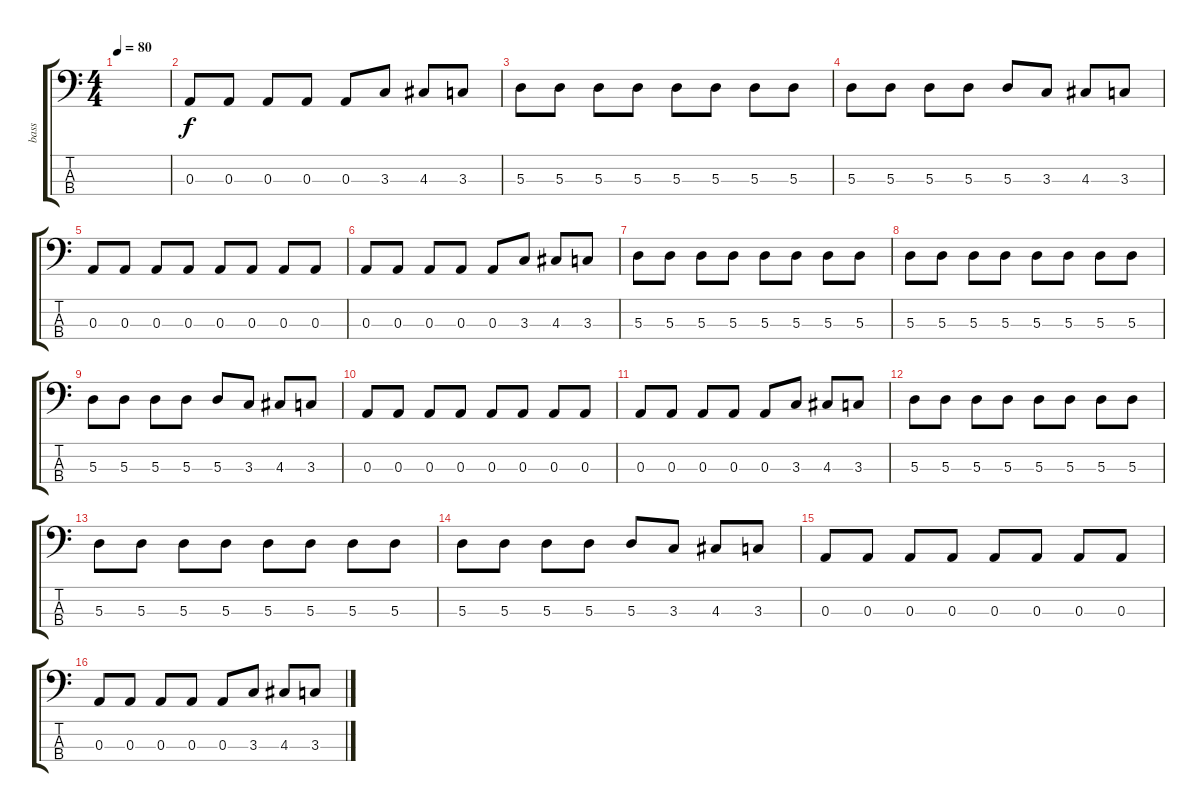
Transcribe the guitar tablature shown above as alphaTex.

\track ("bass" "bass") {instrument electricbassfinger}
\staff {score tabs}
\tuning (G2 D2 A1 E1) {hide}
\ts (4 4)
\tempo 80
\clef f4
\ks c
|
0.3.8 0.3.8 0.3.8 0.3.8 0.3.8 3.3.8 4.3.8 3.3.8 |
5.3.8 5.3.8 5.3.8 5.3.8 5.3.8 5.3.8 5.3.8 5.3.8 |
5.3.8 5.3.8 5.3.8 5.3.8 5.3.8 3.3.8 4.3.8 3.3.8 |
0.3.8 0.3.8 0.3.8 0.3.8 0.3.8 0.3.8 0.3.8 0.3.8 |
0.3.8 0.3.8 0.3.8 0.3.8 0.3.8 3.3.8 4.3.8 3.3.8 |
5.3.8 5.3.8 5.3.8 5.3.8 5.3.8 5.3.8 5.3.8 5.3.8 |
5.3.8 5.3.8 5.3.8 5.3.8 5.3.8 5.3.8 5.3.8 5.3.8 |
5.3.8 5.3.8 5.3.8 5.3.8 5.3.8 3.3.8 4.3.8 3.3.8 |
0.3.8 0.3.8 0.3.8 0.3.8 0.3.8 0.3.8 0.3.8 0.3.8 |
0.3.8 0.3.8 0.3.8 0.3.8 0.3.8 3.3.8 4.3.8 3.3.8 |
5.3.8 5.3.8 5.3.8 5.3.8 5.3.8 5.3.8 5.3.8 5.3.8 |
5.3.8 5.3.8 5.3.8 5.3.8 5.3.8 5.3.8 5.3.8 5.3.8 |
5.3.8 5.3.8 5.3.8 5.3.8 5.3.8 3.3.8 4.3.8 3.3.8 |
0.3.8 0.3.8 0.3.8 0.3.8 0.3.8 0.3.8 0.3.8 0.3.8 |
0.3.8 0.3.8 0.3.8 0.3.8 0.3.8 3.3.8 4.3.8 3.3.8
